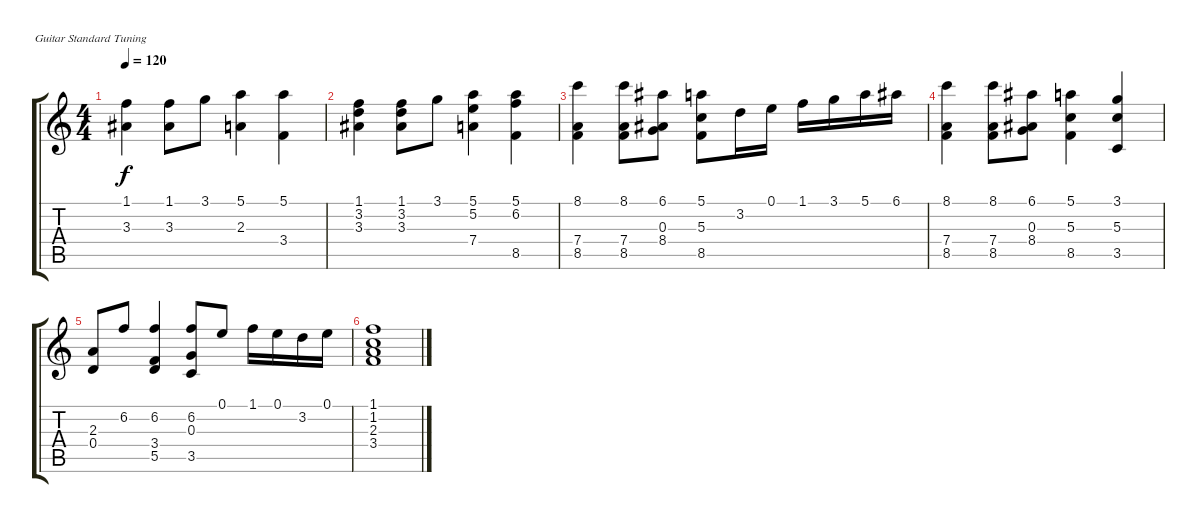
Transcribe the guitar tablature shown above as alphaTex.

\defaultSystemsLayout 4
\bracketExtendMode groupsimilarinstruments
\firstSystemTrackNameOrientation horizontal
\otherSystemsTrackNameOrientation horizontal
\track "" {instrument acousticguitarnylon}
\staff {score tabs}
\tuning (E4 B3 G3 D3 A2 E2)
\ts (4 4)
\tempo 120
\clef g2
\ks c
(3.3 1.1).4{dy f} (3.3 1.1).8 3.1.8 (5.1 2.3).4 (5.1 3.4).4 |
(3.2 3.3 1.1).4 (3.2 3.3 1.1).8 3.1.8 (5.2 5.1 7.4).4 (6.2 8.5 5.1).4 |
(8.1 7.4 8.5).4 (8.1 7.4 8.5).8 (6.1 8.4 0.3).8 (5.1 5.3 8.5).8 3.2.16 0.1.16 1.1.16 3.1.16 5.1.16 6.1.16 |
(8.1 7.4 8.5).4 (8.1 7.4 8.5).8 (6.1 8.4 0.3).8 (5.1 5.3 8.5).4 (5.3 3.1 3.5).4 |
(0.4 2.3).8 6.2.8 (5.5 3.4 6.2).4 (6.2 0.3 3.5).8 0.1.8 1.1.16 0.1.16 3.2.16 0.1.16 |
(1.1 1.2 2.3 3.4).1
